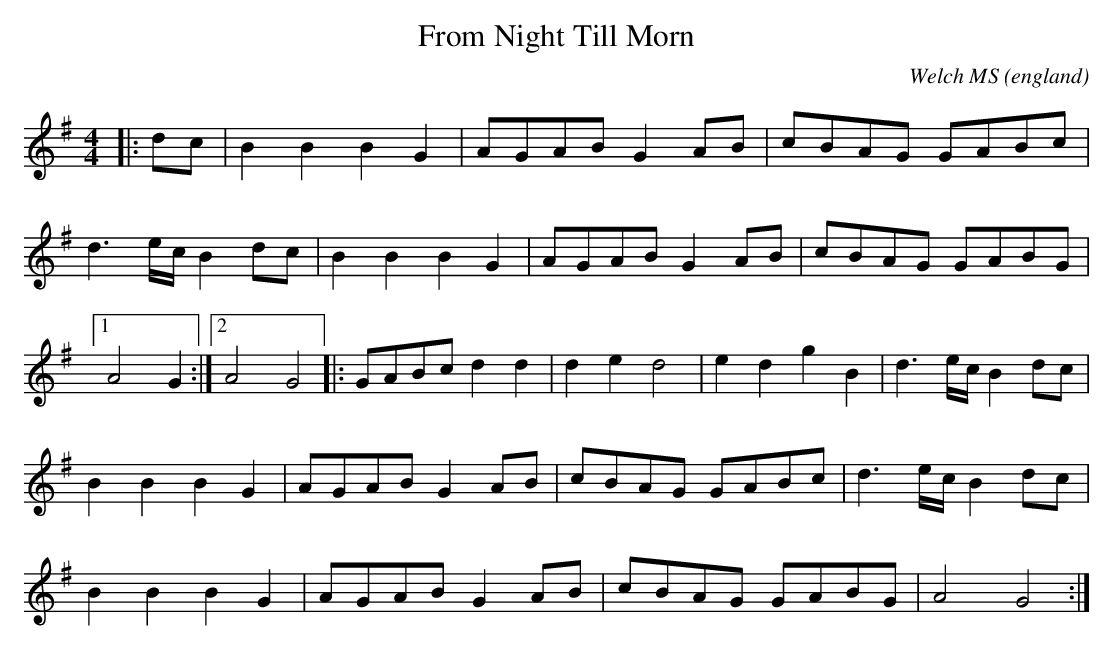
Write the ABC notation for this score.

X:1
T:From Night Till Morn
O:england
C:Welch MS
M:4/4
L:1/8
K:G
|:dc|B2B2B2G2|AGAB G2AB|cBAG GABc|
d3e/2c/2 B2dc|B2B2B2G2|AGAB G2AB|cBAG GABG|
[1A4G2:|[2A4G4|:GABc d2d2|d2e2d4|e2d2g2B2|d3e/2c/2 B2dc|
B2B2B2G2|AGAB G2AB|cBAG GABc|d3e/2c/2 B2dc|
B2B2B2G2|AGAB G2AB|cBAG GABG|A4G4:|
